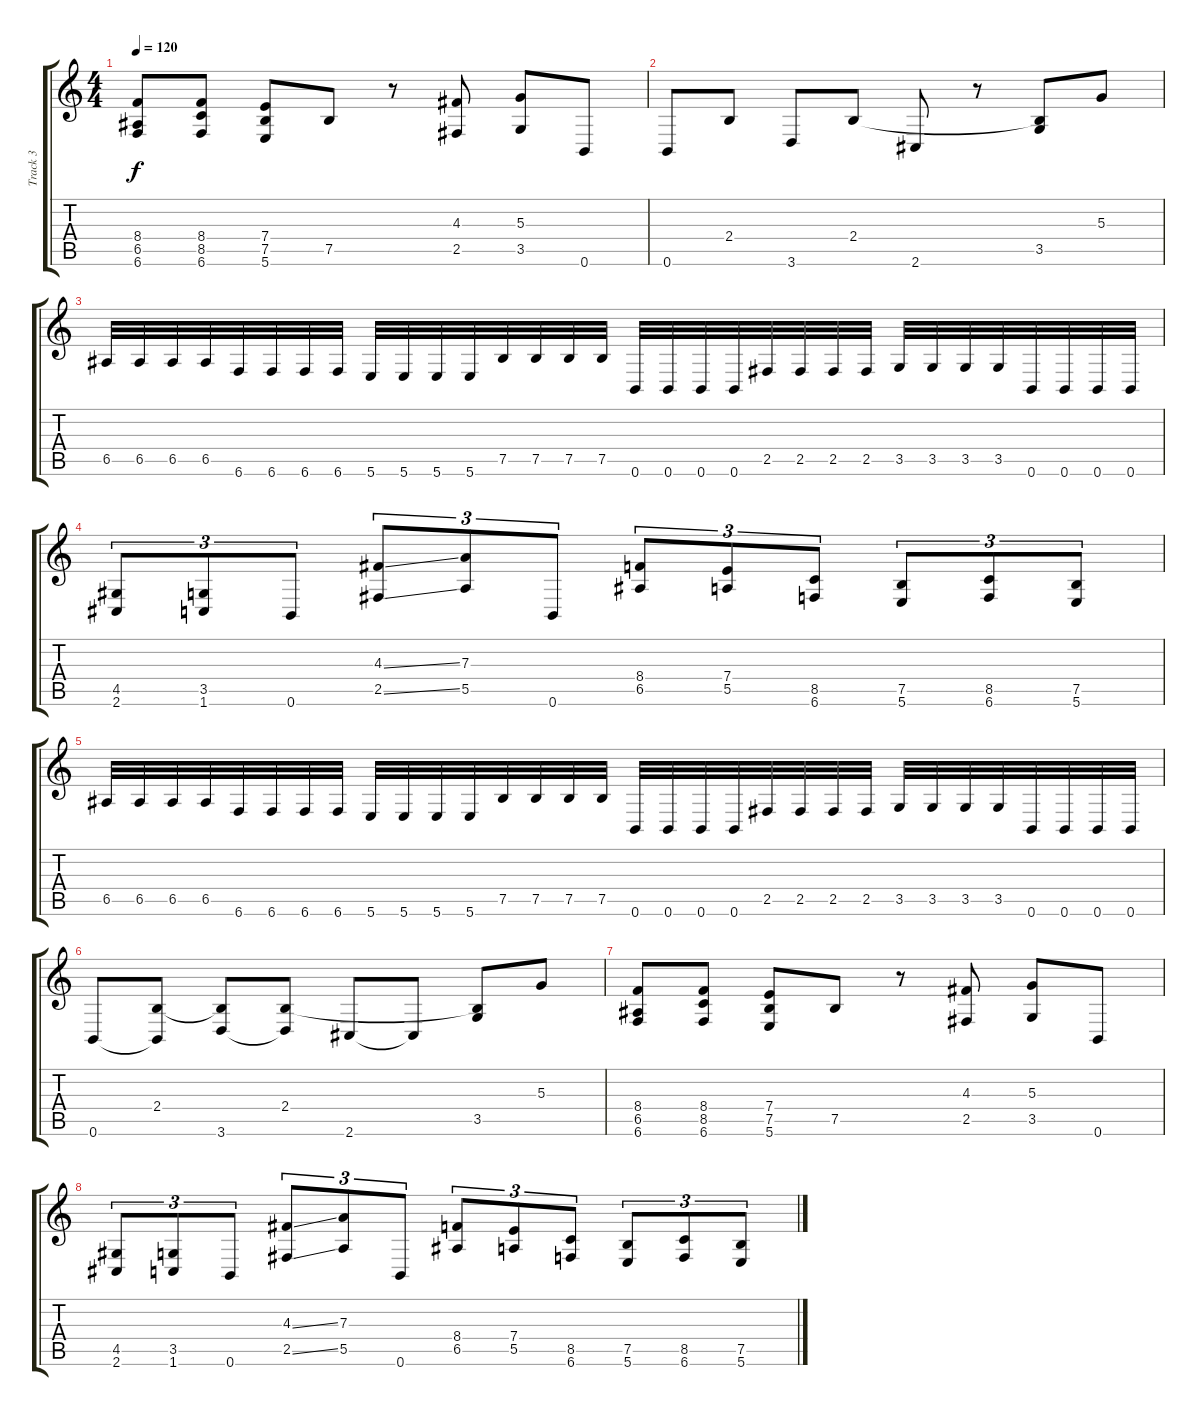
\track ("Track 3" "Track 3") {instrument distortionguitar}
\staff {score tabs}
\tuning (B3 Gb3 D3 A2 E2 B1) {hide}
\ts (4 4)
\tempo 120
\clef g2
\ks c
(8.4 6.5 6.6).8{dy f} (8.4 8.5 6.6).8 (7.4 7.5 5.6).8 7.5.8 r.8 (4.3 2.5).8 (5.3 3.5).8 0.6.8 |
0.6.8 2.4.8 3.6.8 2.4.8 2.6.8 r.8 (2.4{t} 3.5).8 5.3.8 |
6.5.32 6.5.32 6.5.32 6.5.32 6.6.32 6.6.32 6.6.32 6.6.32 5.6.32 5.6.32 5.6.32 5.6.32 7.5.32 7.5.32 7.5.32 7.5.32 0.6.32 0.6.32 0.6.32 0.6.32 2.5.32 2.5.32 2.5.32 2.5.32 3.5.32 3.5.32 3.5.32 3.5.32 0.6.32 0.6.32 0.6.32 0.6.32 |
(4.5 2.6).8{tu (3 2)} (3.5 1.6).8{tu (3 2)} 0.6.8{tu (3 2)} (4.3{ss} 2.5{ss}).8{tu (3 2)} (7.3 5.5).8{tu (3 2)} 0.6.8{tu (3 2)} (8.4 6.5).8{tu (3 2)} (7.4 5.5).8{tu (3 2)} (8.5 6.6).8{tu (3 2)} (7.5 5.6).8{tu (3 2)} (8.5 6.6).8{tu (3 2)} (7.5 5.6).8{tu (3 2)} |
6.5.32 6.5.32 6.5.32 6.5.32 6.6.32 6.6.32 6.6.32 6.6.32 5.6.32 5.6.32 5.6.32 5.6.32 7.5.32 7.5.32 7.5.32 7.5.32 0.6.32 0.6.32 0.6.32 0.6.32 2.5.32 2.5.32 2.5.32 2.5.32 3.5.32 3.5.32 3.5.32 3.5.32 0.6.32 0.6.32 0.6.32 0.6.32 |
0.6.8 (2.4 0.6{t}).8 (2.4{t} 3.6).8 (2.4 3.6{t}).8 2.6.8 2.6{t}.8 (2.4{t} 3.5).8 5.3.8 |
(8.4 6.5 6.6).8 (8.4 8.5 6.6).8 (7.4 7.5 5.6).8 7.5.8 r.8 (4.3 2.5).8 (5.3 3.5).8 0.6.8 |
(4.5 2.6).8{tu (3 2)} (3.5 1.6).8{tu (3 2)} 0.6.8{tu (3 2)} (4.3{ss} 2.5{ss}).8{tu (3 2)} (7.3 5.5).8{tu (3 2)} 0.6.8{tu (3 2)} (8.4 6.5).8{tu (3 2)} (7.4 5.5).8{tu (3 2)} (8.5 6.6).8{tu (3 2)} (7.5 5.6).8{tu (3 2)} (8.5 6.6).8{tu (3 2)} (7.5 5.6).8{tu (3 2)}
